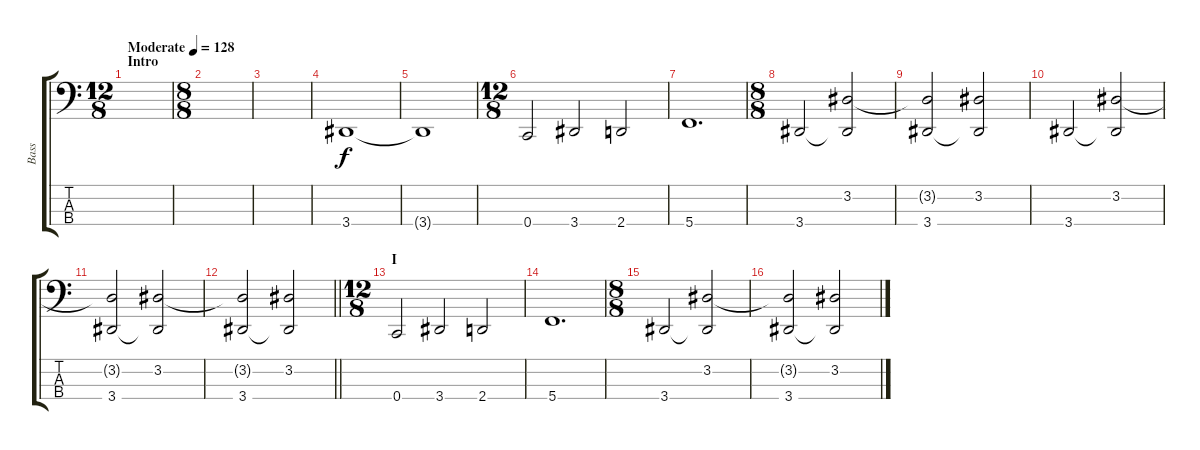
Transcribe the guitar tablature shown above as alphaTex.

\track ("Bass" "Bass") {instrument electricbasspick}
\staff {score tabs}
\tuning (F2 C2 G1 C1) {hide}
\ts (12 8)
\section ("" "Intro")
\tempo (128 "Moderate")
\clef f4
\ks c
|
\ts (8 8)
|
|
3.4.1 |
3.4{t}.1 |
\ts (12 8)
0.4.2 3.4.2 2.4.2 |
5.4.1{d} |
\ts (8 8)
3.4.2 (3.2 3.4{t}).2 |
(3.2{t} 3.4).2 (3.2 3.4{t}).2 |
3.4.2 (3.2 3.4{t}).2 |
(3.2{t} 3.4).2 (3.2 3.4{t}).2 |
\barLineRight lightlight
(3.2{t} 3.4).2 (3.2 3.4{t}).2 |
\ts (12 8)
\section ("" "I")
0.4.2 3.4.2 2.4.2 |
5.4.1{d} |
\ts (8 8)
3.4.2 (3.2 3.4{t}).2 |
(3.2{t} 3.4).2 (3.2 3.4{t}).2
